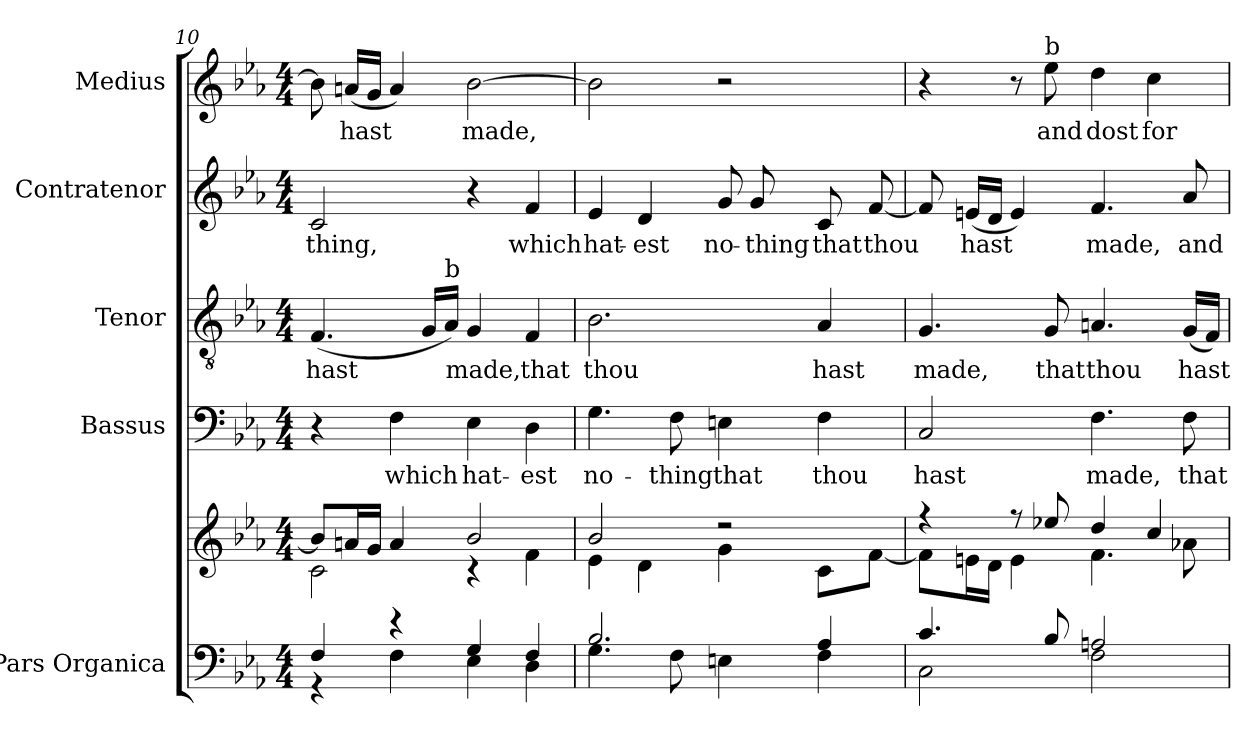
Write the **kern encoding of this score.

**kern	**kern	**kern	**text	**kern	**text	**kern	**text	**kern	**text
*part5	*part5	*part4	*part4	*part3	*part3	*part2	*part2	*part1	*part1
*staff6	*staff5	*staff4	*staff4	*staff3	*staff3	*staff2	*staff2	*staff1	*staff1
*I"Pars Organica	*	*I"Bassus	*	*I"Tenor	*	*I"Contratenor	*	*I"Medius	*
*clefF4	*clefG2	*clefF4	*	*clefGv2	*	*clefG2	*	*clefG2	*
*	*	*	*	*ITrd7c12	*	*	*	*	*
*k[b-e-a-]	*k[b-e-a-]	*k[b-e-a-]	*	*k[b-e-a-]	*	*k[b-e-a-]	*	*k[b-e-a-]	*
*E-:	*E-:	*E-:	*	*E-:	*	*E-:	*	*E-:	*
*M4/4	*M4/4	*M4/4	*	*M4/4	*	*M4/4	*	*M4/4	*
=10	=10	=10	=10	=10	=10	=10	=10	=10	=10
*^	*^	*	*	*	*	*	*	*	*
!	!	!	!	!	!	!	!LO:LY:b:color=#000000	!	!	!	!
!	!	!	!	!	!	!	!	!	!LO:LY:b:color=#000000	!	!
4Fi/	4r	8b-i/L]	2ci\	4r	.	(4.FFi/	hast	2ci/	-thing,	8b-i\]	.
!	!	!	!	!	!	!	!	!	!	!	!LO:LY:b:color=#000000
.	.	16ani/L	.	.	.	.	.	.	.	(16ani/LL	hast
.	.	16gi/JJ	.	.	.	.	.	.	.	16gi/JJ	.
!	!	!	!	!	!LO:LY:b:color=#000000	!	!	!	!	!	!
4r	4Fi\	4ai/	.	4Fi\	which	.	.	.	.	4ai/)	.
.	.	.	.	.	.	16GGi/LL	.	.	.	.	.
!	!	!	!	!	!	!LO:TX:a:t=b	!	!	!	!	!
.	.	.	.	.	.	16AA-i/JJ)	.	.	.	.	.
!	!	!	!	!	!LO:LY:b:color=#000000	!	!	!	!	!	!
!	!	!	!	!	!	!	!LO:LY:b:color=#000000	!	!	!	!
!	!	!	!	!	!	!	!	!	!	!	!LO:LY:b:color=#000000
4Gi/	4E-i\	2b-i/	4r	4E-i\	hat-	4GGi/	made,	4r	.	[>2b-i\	made,
!	!	!	!	!	!LO:LY:b:color=#000000	!	!	!	!	!	!
!	!	!	!	!	!	!	!LO:LY:b:color=#000000	!	!	!	!
!	!	!	!	!	!	!	!	!	!LO:LY:b:color=#000000	!	!
4Fi/	4Di\	.	4fi\	4Di\	-est	4FFi/	that	4fi/	which	.	.
=11	=11	=11	=11	=11	=11	=11	=11	=11	=11	=11	=11
!	!	!	!	!	!LO:LY:b:color=#000000	!	!	!	!	!	!
!	!	!	!	!	!	!	!LO:LY:b:color=#000000	!	!	!	!
!	!	!	!	!	!	!	!	!	!LO:LY:b:color=#000000	!	!
2.B-i/	4.Gi\	2b-i/	4e-i\	4.Gi\	no-	2.BB-i\	thou	4e-i/	hat-	2b-i\]	.
!	!	!	!	!	!	!	!	!	!LO:LY:b:color=#000000	!	!
.	.	.	4di\	.	.	.	.	4di/	-est	.	.
!	!	!	!	!	!LO:LY:b:color=#000000	!	!	!	!	!	!
.	8Fi\	.	.	8Fi\	-thing	.	.	.	.	.	.
!	!	!	!	!	!LO:LY:b:color=#000000	!	!	!	!	!	!
!	!	!	!	!	!	!	!	!	!LO:LY:b:color=#000000	!	!
.	4Eni\	2r	4gi\	4Eni\	that	.	.	8gi/	no-	2r	.
!	!	!	!	!	!	!	!	!	!LO:LY:b:color=#000000	!	!
.	.	.	.	.	.	.	.	8gi/	-thing	.	.
!	!	!	!	!	!LO:LY:b:color=#000000	!	!	!	!	!	!
!	!	!	!	!	!	!	!LO:LY:b:color=#000000	!	!	!	!
!	!	!	!	!	!	!	!	!	!LO:LY:b:color=#000000	!	!
4A-i/	4Fi\	.	8ci\L	4Fi\	thou	4AA-i/	hast	8ci/	that	.	.
!	!	!	!	!	!	!	!	!	!LO:LY:b:color=#000000	!	!
.	.	.	[<8fi\J	.	.	.	.	[<8fi/	thou	.	.
=12	=12	=12	=12	=12	=12	=12	=12	=12	=12	=12	=12
!	!	!	!	!	!LO:LY:b:color=#000000	!	!	!	!	!	!
!	!	!	!	!	!	!	!LO:LY:b:color=#000000	!	!	!	!
4.ci/	2Ci\	4r	8fi\L]	2Ci/	hast	4.GGi/	made,	8fi/]	.	4r	.
!	!	!	!	!	!	!	!	!	!LO:LY:b:color=#000000	!	!
.	.	.	16eni\L	.	.	.	.	(16eni/LL	hast	.	.
.	.	.	16di\JJ	.	.	.	.	16di/JJ	.	.	.
.	.	8r	4ei\	.	.	.	.	4ei/)	.	8r	.
!	!	!	!	!	!	!	!LO:LY:b:color=#000000	!	!	!	!
!	!	!	!	!	!	!	!	!	!	!LO:TX:a:t=b	!
!	!	!	!	!	!	!	!	!	!	!	!LO:LY:b:color=#000000
8B-i/	.	8ee-Xi/	.	.	.	8GGi/	that	.	.	8ee-i\	and
!	!	!	!	!	!LO:LY:b:color=#000000	!	!	!	!	!	!
!	!	!	!	!	!	!	!LO:LY:b:color=#000000	!	!	!	!
!	!	!	!	!	!	!	!	!	!LO:LY:b:color=#000000	!	!
!	!	!	!	!	!	!	!	!	!	!	!LO:LY:b:color=#000000
2Ani/	2Fi\	4ddi/	4.fi\	4.Fi\	made,	4.AAni/	thou	4.fi/	made,	4ddi\	dost
!	!	!	!	!	!	!	!	!	!	!	!LO:LY:b:color=#000000
.	.	4cci/	.	.	.	.	.	.	.	4cci\	for-
!	!	!	!	!	!LO:LY:b:color=#000000	!	!	!	!	!	!
!	!	!	!	!	!	!	!LO:LY:b:color=#000000	!	!	!	!
!	!	!	!	!	!	!	!	!	!LO:LY:b:color=#000000	!	!
.	.	.	8a-Xi\	8Fi\	that	(16GGi/LL	hast	8a-i/	and	.	.
.	.	.	.	.	.	16FFi/JJ)	.	.	.	.	.
*v	*v	*	*	*	*	*	*	*	*	*	*
*	*v	*v	*	*	*	*	*	*	*	*
=	=	=	=	=	=	=	=	=	=
*-	*-	*-	*-	*-	*-	*-	*-	*-	*-
